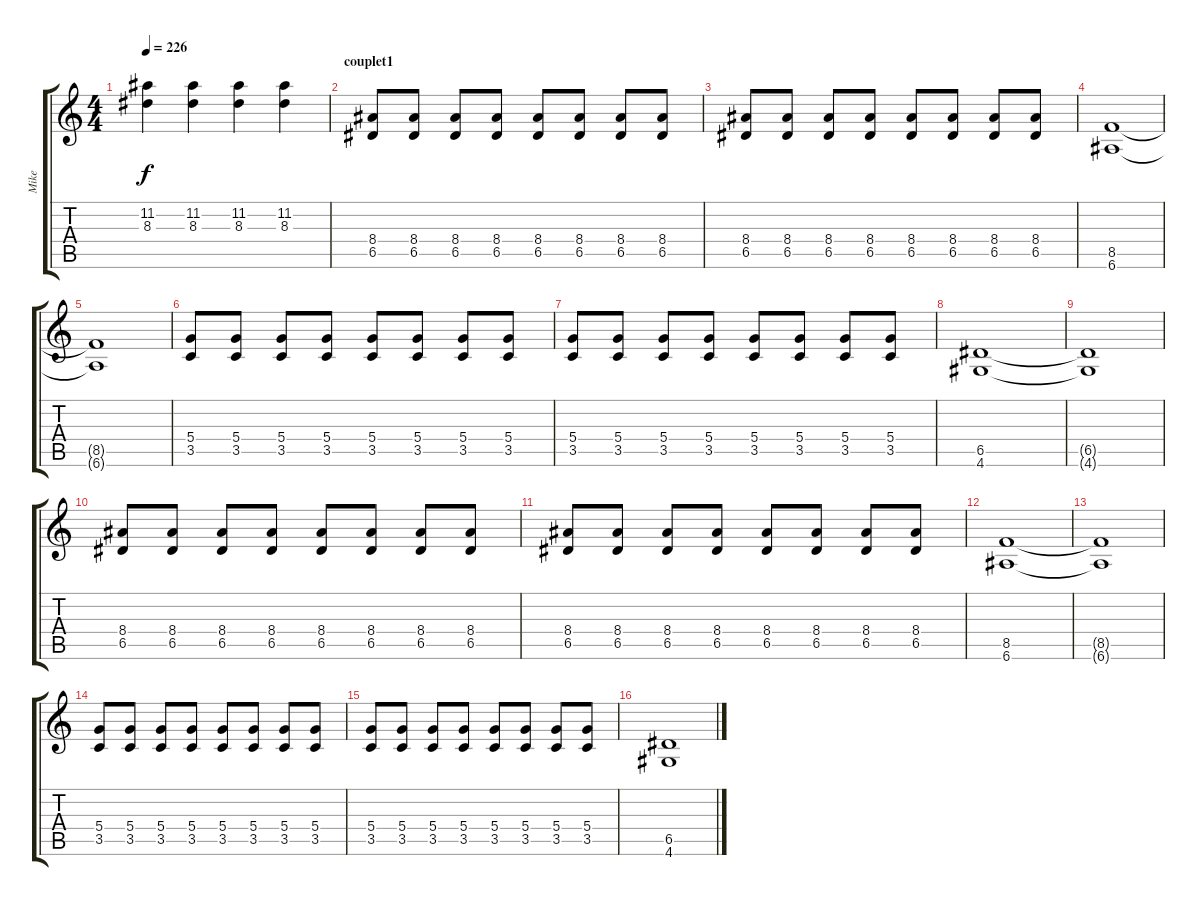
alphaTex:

\track ("Mike" "Mike") {instrument distortionguitar}
\staff {score tabs}
\tuning (E4 B3 G3 D3 A2 E2) {hide}
\ts (4 4)
\tempo 226
\clef g2
\ks c
(11.2 8.3).4{dy f} (11.2 8.3).4 (11.2 8.3).4 (11.2 8.3).4 |
\section ("" "couplet1")
(8.4 6.5).8 (8.4 6.5).8 (8.4 6.5).8 (8.4 6.5).8 (8.4 6.5).8 (8.4 6.5).8 (8.4 6.5).8 (8.4 6.5).8 |
(8.4 6.5).8 (8.4 6.5).8 (8.4 6.5).8 (8.4 6.5).8 (8.4 6.5).8 (8.4 6.5).8 (8.4 6.5).8 (8.4 6.5).8 |
(8.5 6.6).1 |
(8.5{t} 6.6{t}).1 |
(5.4 3.5).8 (5.4 3.5).8 (5.4 3.5).8 (5.4 3.5).8 (5.4 3.5).8 (5.4 3.5).8 (5.4 3.5).8 (5.4 3.5).8 |
(5.4 3.5).8 (5.4 3.5).8 (5.4 3.5).8 (5.4 3.5).8 (5.4 3.5).8 (5.4 3.5).8 (5.4 3.5).8 (5.4 3.5).8 |
(6.5 4.6).1 |
(6.5{t} 4.6{t}).1 |
(8.4 6.5).8 (8.4 6.5).8 (8.4 6.5).8 (8.4 6.5).8 (8.4 6.5).8 (8.4 6.5).8 (8.4 6.5).8 (8.4 6.5).8 |
(8.4 6.5).8 (8.4 6.5).8 (8.4 6.5).8 (8.4 6.5).8 (8.4 6.5).8 (8.4 6.5).8 (8.4 6.5).8 (8.4 6.5).8 |
(8.5 6.6).1 |
(8.5{t} 6.6{t}).1 |
(5.4 3.5).8 (5.4 3.5).8 (5.4 3.5).8 (5.4 3.5).8 (5.4 3.5).8 (5.4 3.5).8 (5.4 3.5).8 (5.4 3.5).8 |
(5.4 3.5).8 (5.4 3.5).8 (5.4 3.5).8 (5.4 3.5).8 (5.4 3.5).8 (5.4 3.5).8 (5.4 3.5).8 (5.4 3.5).8 |
(6.5 4.6).1
